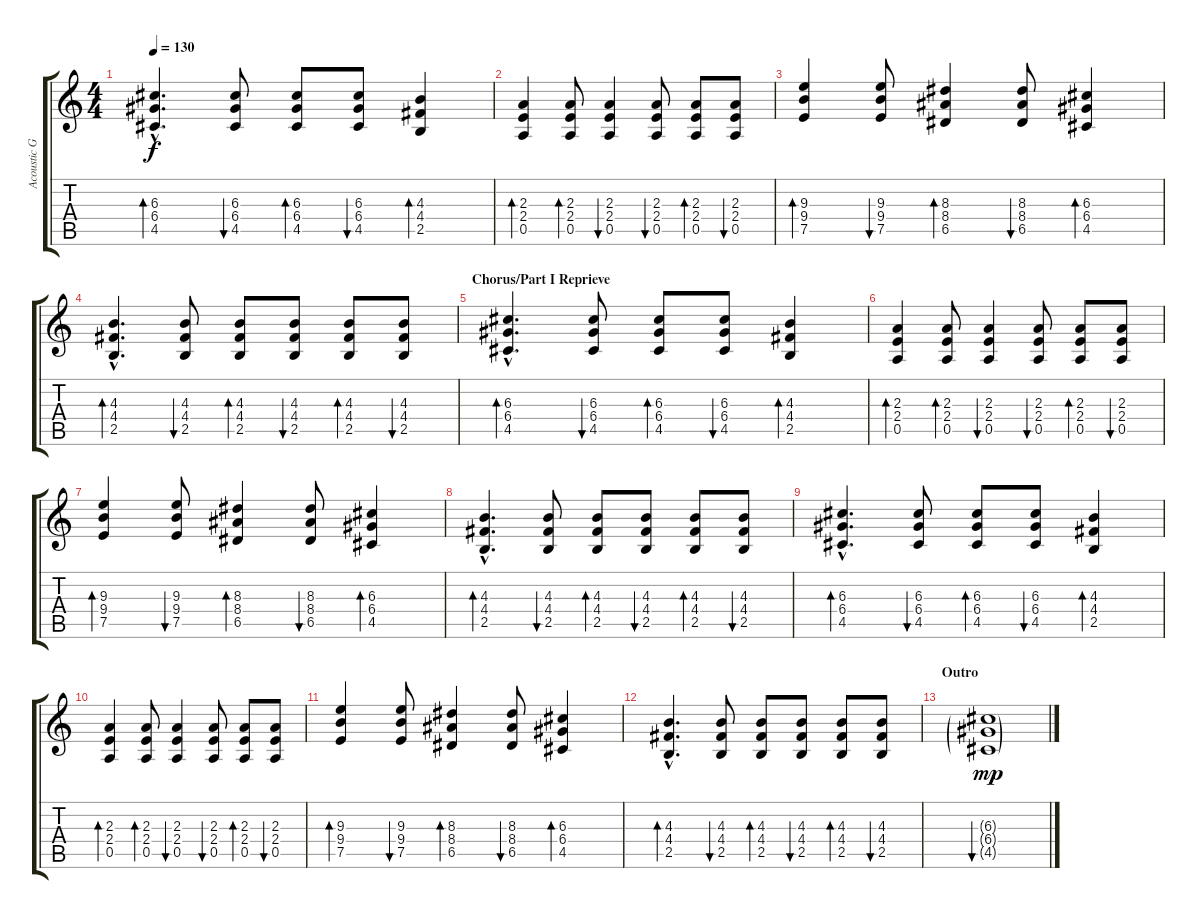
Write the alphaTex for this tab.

\track ("Acoustic Guitar" "Acoustic G") {instrument acousticguitarsteel}
\staff {score tabs}
\tuning (E4 B3 G3 D3 A2 E2) {hide}
\ts (4 4)
\tempo 130
\clef g2
\ks c
(6.3{hac} 6.4{hac} 4.5{hac}).4{d bd 120 dy f} (6.3 6.4 4.5).8{bu 120} (6.3 6.4 4.5).8{bd 120} (6.3 6.4 4.5).8{bu 120} (4.3 4.4 2.5).4{bd 120} |
(2.3 2.4 0.5).4{bd 120} (2.3 2.4 0.5).8{bd 120} (2.3 2.4 0.5).4{bu 120} (2.3 2.4 0.5).8{bu 120} (2.3 2.4 0.5).8{bd 120} (2.3 2.4 0.5).8{bu 120} |
(9.3 9.4 7.5).4{bd 120} (9.3 9.4 7.5).8{bu 120} (8.3 8.4 6.5).4{bd 120} (8.3 8.4 6.5).8{bu 120} (6.3 6.4 4.5).4{bd 120} |
(4.3{hac} 4.4{hac} 2.5{hac}).4{d bd 60} (4.3 4.4 2.5).8{bu 60} (4.3 4.4 2.5).8{bd 60} (4.3 4.4 2.5).8{bu 60} (4.3 4.4 2.5).8{bd 60} (4.3 4.4 2.5).8{bu 60} |
\section ("" "Chorus/Part I Reprieve")
(6.3{hac} 6.4{hac} 4.5{hac}).4{d bd 120} (6.3 6.4 4.5).8{bu 120} (6.3 6.4 4.5).8{bd 120} (6.3 6.4 4.5).8{bu 120} (4.3 4.4 2.5).4{bd 120} |
(2.3 2.4 0.5).4{bd 120} (2.3 2.4 0.5).8{bd 120} (2.3 2.4 0.5).4{bu 120} (2.3 2.4 0.5).8{bu 120} (2.3 2.4 0.5).8{bd 120} (2.3 2.4 0.5).8{bu 120} |
(9.3 9.4 7.5).4{bd 120} (9.3 9.4 7.5).8{bu 120} (8.3 8.4 6.5).4{bd 120} (8.3 8.4 6.5).8{bu 120} (6.3 6.4 4.5).4{bd 120} |
(4.3{hac} 4.4{hac} 2.5{hac}).4{d bd 60} (4.3 4.4 2.5).8{bu 60} (4.3 4.4 2.5).8{bd 60} (4.3 4.4 2.5).8{bu 60} (4.3 4.4 2.5).8{bd 60} (4.3 4.4 2.5).8{bu 60} |
(6.3{hac} 6.4{hac} 4.5{hac}).4{d bd 120} (6.3 6.4 4.5).8{bu 120} (6.3 6.4 4.5).8{bd 120} (6.3 6.4 4.5).8{bu 120} (4.3 4.4 2.5).4{bd 120} |
(2.3 2.4 0.5).4{bd 120} (2.3 2.4 0.5).8{bd 120} (2.3 2.4 0.5).4{bu 120} (2.3 2.4 0.5).8{bu 120} (2.3 2.4 0.5).8{bd 120} (2.3 2.4 0.5).8{bu 120} |
(9.3 9.4 7.5).4{bd 120} (9.3 9.4 7.5).8{bu 120} (8.3 8.4 6.5).4{bd 120} (8.3 8.4 6.5).8{bu 120} (6.3 6.4 4.5).4{bd 120} |
(4.3{hac} 4.4{hac} 2.5{hac}).4{d bd 60} (4.3 4.4 2.5).8{bu 60} (4.3 4.4 2.5).8{bd 60} (4.3 4.4 2.5).8{bu 60} (4.3 4.4 2.5).8{bd 60} (4.3 4.4 2.5).8{bu 60} |
\section ("" "Outro")
(6.3{g} 6.4{g} 4.5{g}).1{bu 240 dy mp}
